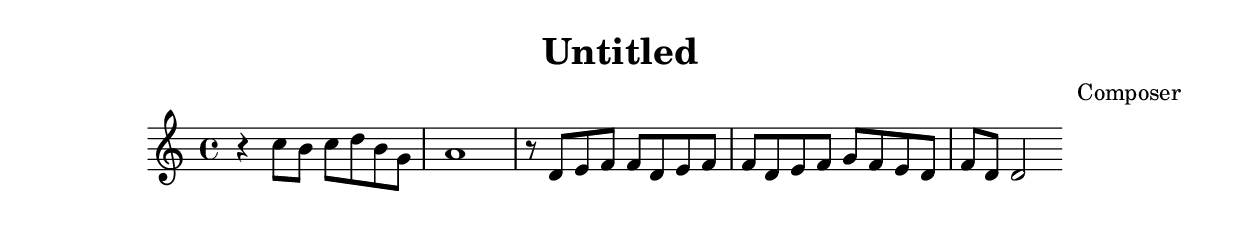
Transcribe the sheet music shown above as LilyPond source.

\header {
  title = "Untitled"
  composer = "Composer"
}

\score {
  \relative c'' {
    r4 c8 b c d b g
    a1
    r8 d, e f f d e f
    f d e f g f e d
    f d d2
  }

  \layout {}
  \midi {}
}